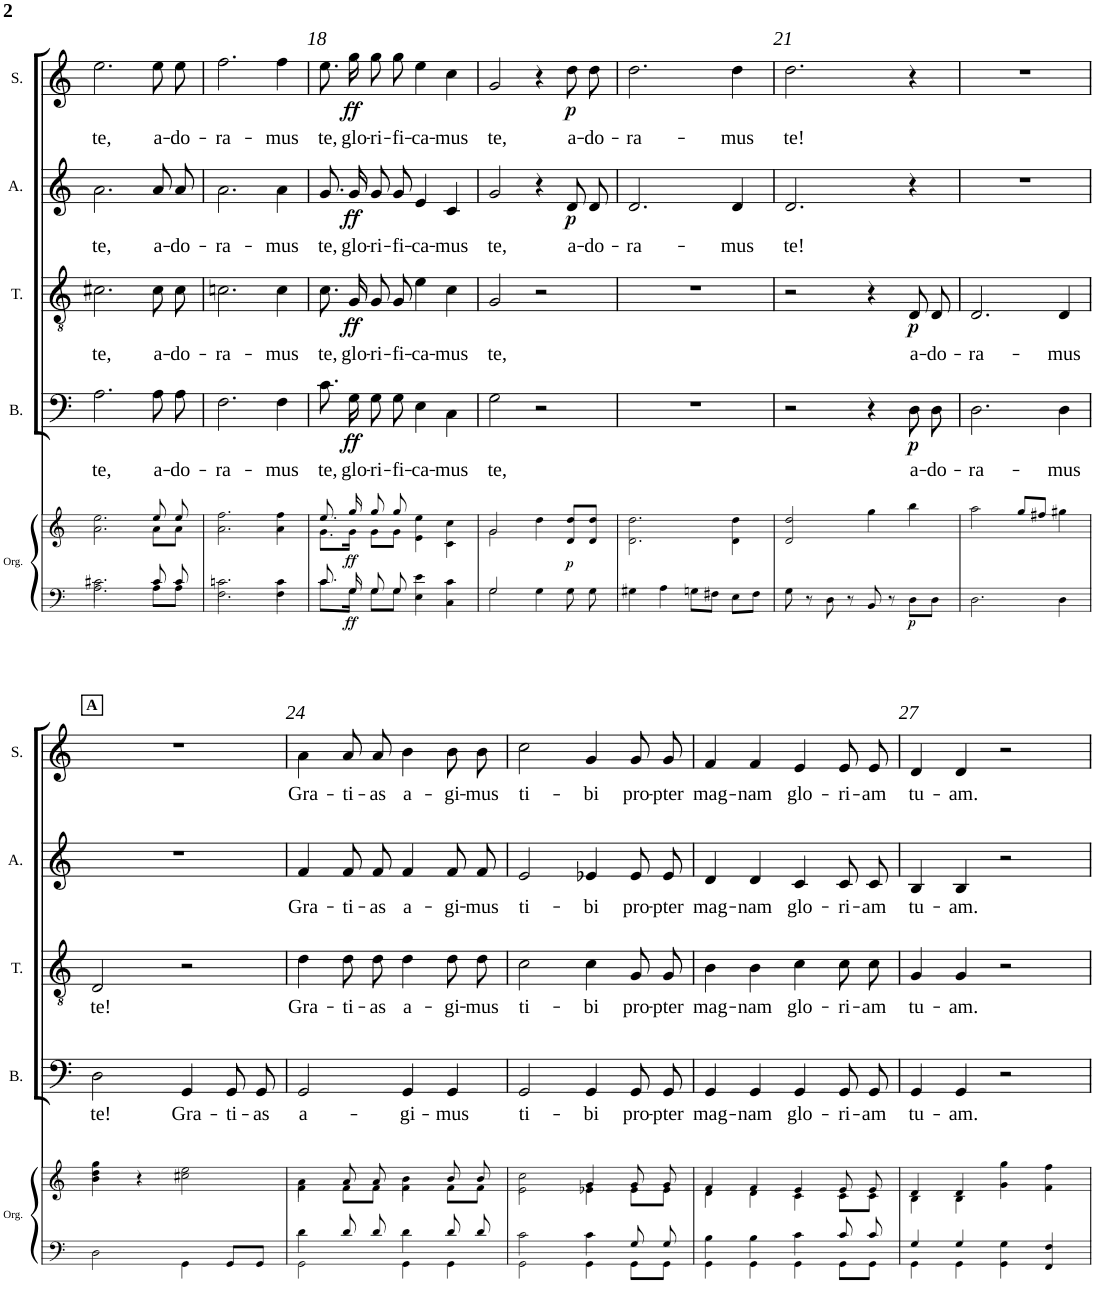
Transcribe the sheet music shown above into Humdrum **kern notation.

**kern	**kern	**dynam	**kern	**text	**dynam	**kern	**text	**dynam	**kern	**text	**dynam	**kern	**text	**dynam
*part5	*part5	*part5	*part4	*part4	*part4	*part3	*part3	*part3	*part2	*part2	*part2	*part1	*part1	*part1
*staff6	*staff5	*staff5/6	*staff4	*staff4	*staff4	*staff3	*staff3	*staff3	*staff2	*staff2	*staff2	*staff1	*staff1	*staff1
*I"Organ	*	*	*I"Bass	*	*	*I"Tenor	*	*	*I"Alto	*	*	*I"Soprano	*	*
*I'Org.	*	*	*I'B.	*	*	*I'T.	*	*	*I'A.	*	*	*I'S.	*	*
!!LO:PB:g=z
*clefF4	*clefG2	*	*clefF4	*	*	*clefGv2	*	*	*clefG2	*	*	*clefG2	*	*
*k[]	*k[]	*	*k[]	*	*	*k[]	*	*	*k[]	*	*	*k[]	*	*
*M4/4	*M4/4	*	*M4/4	*	*	*M4/4	*	*	*M4/4	*	*	*M4/4	*	*
*met(c|)	*met(c|)	*	*met(c|)	*	*	*met(c|)	*	*	*met(c|)	*	*	*met(c|)	*	*
=16	=16	=16	=16	=16	=16	=16	=16	=16	=16	=16	=16	=16	=16	=16
*^	*^	*	*	*	*	*	*	*	*	*	*	*	*	*
!	!	!	!	!	!	!LO:LY:b	!	!	!LO:LY:b	!	!	!LO:LY:b	!	!	!LO:LY:b	!
2.c#X\	2.A\	2.ee\	2.a\	.	2.A\	te,	.	2.c#X\	te,	.	2.a\	te,	.	2.ee\	te,	.
!	!	!	!	!	!	!LO:LY:b	!	!	!LO:LY:b	!	!	!LO:LY:b	!	!	!LO:LY:b	!
8c#/	8A\L	8ee/	8a\L	.	8A\L	a-	.	8c#\L	a-	.	8a/L	a-	.	8ee\L	a-	.
!	!	!	!	!	!	!LO:LY:b	!	!	!LO:LY:b	!	!	!LO:LY:b	!	!	!LO:LY:b	!
8c#/	8A\J	8ee/	8a\J	.	8A\J	-do-	.	8c#\J	-do-	.	8a/J	-do-	.	8ee\J	-do-	.
=17	=17	=17	=17	=17	=17	=17	=17	=17	=17	=17	=17	=17	=17	=17	=17	=17
!	!	!	!	!	!	!LO:LY:b	!	!	!LO:LY:b	!	!	!LO:LY:b	!	!	!LO:LY:b	!
2.cn\	2.F\	2.ff\	2.a\	.	2.F\	-ra-	.	2.cn\	-ra-	.	2.a\	-ra-	.	2.ff\	-ra-	.
!	!	!	!	!	!	!LO:LY:b	!	!	!LO:LY:b	!	!	!LO:LY:b	!	!	!LO:LY:b	!
4c\	4F\	4ff\	4a\	.	4F\	-mus	.	4c\	-mus	.	4a\	-mus	.	4ff\	-mus	.
=18	=18	=18	=18	=18	=18	=18	=18	=18	=18	=18	=18	=18	=18	=18	=18	=18
!	!	!	!	!	!	!LO:LY:b	!	!	!LO:LY:b	!	!	!LO:LY:b	!	!	!LO:LY:b	!
8.c/	8.c\L	8.ee/	8.g\L	.	8.c\L	te,	.	8.c/L	te,	.	8.g/L	te,	.	8.ee\L	te,	.
!	!	!	!	!LO:DY:b=2	!	!LO:LY:b	!	!	!LO:LY:b	!	!	!LO:LY:b	!	!	!LO:LY:b	!
!	!	!	!	!LO:DY:n=1:b	!	!	!LO:DY:b	!	!	!LO:DY:b	!	!	!LO:DY:b	!	!	!LO:DY:b
16G/	16G\Jk	16gg/	16g\Jk	ff ff	16G\Jk	glo-	ff	16G/Jk	glo-	ff	16g/Jk	glo-	ff	16gg\Jk	glo-	ff
!	!	!	!	!	!	!LO:LY:b	!	!	!LO:LY:b	!	!	!LO:LY:b	!	!	!LO:LY:b	!
8G/	8G\L	8gg/	8g\L	.	8G\L	-ri-	.	8G/L	-ri-	.	8g/L	-ri-	.	8gg\L	-ri-	.
!	!	!	!	!	!	!LO:LY:b	!	!	!LO:LY:b	!	!	!LO:LY:b	!	!	!LO:LY:b	!
8G/	8G\J	8gg/	8g\J	.	8G\J	-fi-	.	8G/J	-fi-	.	8g/J	-fi-	.	8gg\J	-fi-	.
!	!	!	!	!	!	!LO:LY:b	!	!	!LO:LY:b	!	!	!LO:LY:b	!	!	!LO:LY:b	!
4e\	4E\	4ee\	4e\	.	4E\	-ca-	.	4e\	-ca-	.	4e/	-ca-	.	4ee\	-ca-	.
!	!	!	!	!	!	!LO:LY:b	!	!	!LO:LY:b	!	!	!LO:LY:b	!	!	!LO:LY:b	!
4c\	4C\	4cc\	4c\	.	4C\	-mus	.	4c\	-mus	.	4c/	-mus	.	4cc\	-mus	.
=19	=19	=19	=19	=19	=19	=19	=19	=19	=19	=19	=19	=19	=19	=19	=19	=19
!	!	!	!	!	!	!LO:LY:b	!	!	!LO:LY:b	!	!	!LO:LY:b	!	!	!LO:LY:b	!
2G/	2G\	2g/	2g\	.	2G\	te,	.	2G/	te,	.	2g/	te,	.	2g/	te,	.
4G\	2ryy	4dd\	2ryy	.	2r	.	.	2r	.	.	4r	.	.	4r	.	.
!	!	!	!	!LO:DY:b	!	!	!	!	!	!	!	!LO:LY:b	!LO:DY:b	!	!LO:LY:b	!LO:DY:b
8G\	.	8d/ 8dd/L	.	p	.	.	.	.	.	.	8d/L	a-	p	8dd\L	a-	p
!	!	!	!	!	!	!	!	!	!	!	!	!LO:LY:b	!	!	!LO:LY:b	!
8G\	.	8d/ 8dd/J	.	.	.	.	.	.	.	.	8d/J	-do-	.	8dd\J	-do-	.
*v	*v	*	*	*	*	*	*	*	*	*	*	*	*	*	*	*
=20	=20	=20	=20	=20	=20	=20	=20	=20	=20	=20	=20	=20	=20	=20	=20
!	!	!	!	!	!	!	!	!	!	!	!LO:LY:b	!	!	!LO:LY:b	!
4G#X\	2.dd\	2.d\	.	1r	.	.	1r	.	.	2.d/	-ra-	.	2.dd\	-ra-	.
4A\	.	.	.	.	.	.	.	.	.	.	.	.	.	.	.
8Gn\L	.	.	.	.	.	.	.	.	.	.	.	.	.	.	.
8F#X\J	.	.	.	.	.	.	.	.	.	.	.	.	.	.	.
!	!	!	!	!	!	!	!	!	!	!	!LO:LY:b	!	!	!LO:LY:b	!
8E\L	4dd\	4d\	.	.	.	.	.	.	.	4d/	-mus	.	4dd\	-mus	.
8F#\J	.	.	.	.	.	.	.	.	.	.	.	.	.	.	.
*	*v	*v	*	*	*	*	*	*	*	*	*	*	*	*	*
=21	=21	=21	=21	=21	=21	=21	=21	=21	=21	=21	=21	=21	=21	=21
!	!	!	!	!	!	!	!	!	!	!LO:LY:b	!	!	!LO:LY:b	!
8G\	2d/ 2dd/	.	2r	.	.	2r	.	.	2.d/	te!	.	2.dd\	te!	.
8r	.	.	.	.	.	.	.	.	.	.	.	.	.	.
8D\	.	.	.	.	.	.	.	.	.	.	.	.	.	.
8r	.	.	.	.	.	.	.	.	.	.	.	.	.	.
8BB/	4gg\	.	4r	.	.	4r	.	.	.	.	.	.	.	.
8r	.	.	.	.	.	.	.	.	.	.	.	.	.	.
!	!	!LO:DY:b=2	!	!LO:LY:b	!LO:DY:b	!	!LO:LY:b	!LO:DY:b	!	!	!	!	!	!
8D\L	4bb\	p	8D\L	a-	p	8D/L	a-	p	4r	.	.	4r	.	.
!	!	!	!	!LO:LY:b	!	!	!LO:LY:b	!	!	!	!	!	!	!
8D\J	.	.	8D\J	-do-	.	8D/J	-do-	.	.	.	.	.	.	.
=22	=22	=22	=22	=22	=22	=22	=22	=22	=22	=22	=22	=22	=22	=22
!	!	!	!	!LO:LY:b	!	!	!LO:LY:b	!	!	!	!	!	!	!
2.D\	2aa\	.	2.D\	-ra-	.	2.D/	-ra-	.	1r	.	.	1r	.	.
.	8gg/L	.	.	.	.	.	.	.	.	.	.	.	.	.
.	8ff#X/J	.	.	.	.	.	.	.	.	.	.	.	.	.
!	!	!	!	!LO:LY:b	!	!	!LO:LY:b	!	!	!	!	!	!	!
4D\	4gg#X\	.	4D\	-mus	.	4D/	-mus	.	.	.	.	.	.	.
!!LO:LB:g=z
!!LO:REH:place=s1:a:B:cj:t=A
=23	=23	=23	=23	=23	=23	=23	=23	=23	=23	=23	=23	=23	=23	=23
!	!	!	!	!LO:LY:b	!	!	!LO:LY:b	!	!	!	!	!	!	!
2D\	4b\ 4dd\ 4gg\	.	2D\	te!	.	2D/	te!	.	1r	.	.	1r	.	.
.	4r	.	.	.	.	.	.	.	.	.	.	.	.	.
!	!	!	!	!LO:LY:b	!	!	!	!	!	!	!	!	!	!
4GG\	2cc#X\ 2ee\	.	4GG/	Gra-	.	2r	.	.	.	.	.	.	.	.
!	!	!	!	!LO:LY:b	!	!	!	!	!	!	!	!	!	!
8GG/L	.	.	8GG/L	-ti-	.	.	.	.	.	.	.	.	.	.
!	!	!	!	!LO:LY:b	!	!	!	!	!	!	!	!	!	!
8GG/J	.	.	8GG/J	-as	.	.	.	.	.	.	.	.	.	.
=24	=24	=24	=24	=24	=24	=24	=24	=24	=24	=24	=24	=24	=24	=24
*^	*^	*	*	*	*	*	*	*	*	*	*	*	*	*
!	!	!	!	!	!	!LO:LY:b	!	!	!LO:LY:b	!	!	!LO:LY:b	!	!	!LO:LY:b	!
4d\	2GG\	4a\	4f\	.	2GG/	a-	.	4d\	Gra-	.	4f/	Gra-	.	4a\	Gra-	.
!	!	!	!	!	!	!	!	!	!LO:LY:b	!	!	!LO:LY:b	!	!	!LO:LY:b	!
8d/	.	8a/	8f\L	.	.	.	.	8d\L	-ti-	.	8f/L	-ti-	.	8a/L	-ti-	.
!	!	!	!	!	!	!	!	!	!LO:LY:b	!	!	!LO:LY:b	!	!	!LO:LY:b	!
8d/	.	8a/	8f\J	.	.	.	.	8d\J	-as	.	8f/J	-as	.	8a/J	-as	.
!	!	!	!	!	!	!LO:LY:b	!	!	!LO:LY:b	!	!	!LO:LY:b	!	!	!LO:LY:b	!
4d\	4GG\	4b\	4f\	.	4GG/	-gi-	.	4d\	a-	.	4f/	a-	.	4b\	a-	.
!	!	!	!	!	!	!LO:LY:b	!	!	!LO:LY:b	!	!	!LO:LY:b	!	!	!LO:LY:b	!
8d/	4GG\	8b/	8f\L	.	4GG/	-mus	.	8d\L	-gi-	.	8f/L	-gi-	.	8b\L	-gi-	.
!	!	!	!	!	!	!	!	!	!LO:LY:b	!	!	!LO:LY:b	!	!	!LO:LY:b	!
8d/	.	8b/	8f\J	.	.	.	.	8d\J	-mus	.	8f/J	-mus	.	8b\J	-mus	.
=25	=25	=25	=25	=25	=25	=25	=25	=25	=25	=25	=25	=25	=25	=25	=25	=25
!	!	!	!	!	!	!LO:LY:b	!	!	!LO:LY:b	!	!	!LO:LY:b	!	!	!LO:LY:b	!
2c\	2GG\	2cc\	2e\	.	2GG/	ti-	.	2c\	ti-	.	2e/	ti-	.	2cc\	ti-	.
!	!	!	!	!	!	!LO:LY:b	!	!	!LO:LY:b	!	!	!LO:LY:b	!	!	!LO:LY:b	!
4c\	4GG\	4g/	4e-X\	.	4GG/	-bi	.	4c\	-bi	.	4e-X/	-bi	.	4g/	-bi	.
!	!	!	!	!	!	!LO:LY:b	!	!	!LO:LY:b	!	!	!LO:LY:b	!	!	!LO:LY:b	!
8G/	8GG\L	8g/	8e-\L	.	8GG/L	pro-	.	8G/L	pro-	.	8e-/L	pro-	.	8g/L	pro-	.
!	!	!	!	!	!	!LO:LY:b	!	!	!LO:LY:b	!	!	!LO:LY:b	!	!	!LO:LY:b	!
8G/	8GG\J	8g/	8e-\J	.	8GG/J	-pter	.	8G/J	-pter	.	8e-/J	-pter	.	8g/J	-pter	.
=26	=26	=26	=26	=26	=26	=26	=26	=26	=26	=26	=26	=26	=26	=26	=26	=26
!	!	!	!	!	!	!LO:LY:b	!	!	!LO:LY:b	!	!	!LO:LY:b	!	!	!LO:LY:b	!
4B\	4GG\	4f/	4d\	.	4GG/	mag-	.	4B\	mag-	.	4d/	mag-	.	4f/	mag-	.
!	!	!	!	!	!	!LO:LY:b	!	!	!LO:LY:b	!	!	!LO:LY:b	!	!	!LO:LY:b	!
4B\	4GG\	4f/	4d\	.	4GG/	-nam	.	4B\	-nam	.	4d/	-nam	.	4f/	-nam	.
!	!	!	!	!	!	!LO:LY:b	!	!	!LO:LY:b	!	!	!LO:LY:b	!	!	!LO:LY:b	!
4c\	4GG\	4e/	4c\	.	4GG/	glo-	.	4c\	glo-	.	4c/	glo-	.	4e/	glo-	.
!	!	!	!	!	!	!LO:LY:b	!	!	!LO:LY:b	!	!	!LO:LY:b	!	!	!LO:LY:b	!
8c/	8GG\L	8e/	8c\L	.	8GG/L	-ri-	.	8c\L	-ri-	.	8c/L	-ri-	.	8e/L	-ri-	.
!	!	!	!	!	!	!LO:LY:b	!	!	!LO:LY:b	!	!	!LO:LY:b	!	!	!LO:LY:b	!
8c/	8GG\J	8e/	8c\J	.	8GG/J	-am	.	8c\J	-am	.	8c/J	-am	.	8e/J	-am	.
=27	=27	=27	=27	=27	=27	=27	=27	=27	=27	=27	=27	=27	=27	=27	=27	=27
!	!	!	!	!	!	!LO:LY:b	!	!	!LO:LY:b	!	!	!LO:LY:b	!	!	!LO:LY:b	!
4G/	4GG\	4d/	4B\	.	4GG/	tu-	.	4G/	tu-	.	4B/	tu-	.	4d/	tu-	.
!	!	!	!	!	!	!LO:LY:b	!	!	!LO:LY:b	!	!	!LO:LY:b	!	!	!LO:LY:b	!
4G/	4GG\	4d/	4B\	.	4GG/	-am.	.	4G/	-am.	.	4B/	-am.	.	4d/	-am.	.
4GG\ 4G\	2ryy	4g\ 4gg\	2ryy	.	2r	.	.	2r	.	.	2r	.	.	2r	.	.
4FF/ 4F/	.	4f\ 4ff\	.	.	.	.	.	.	.	.	.	.	.	.	.	.
*v	*v	*	*	*	*	*	*	*	*	*	*	*	*	*	*	*
*	*v	*v	*	*	*	*	*	*	*	*	*	*	*	*	*
=	=	=	=	=	=	=	=	=	=	=	=	=	=	=
*-	*-	*-	*-	*-	*-	*-	*-	*-	*-	*-	*-	*-	*-	*-
